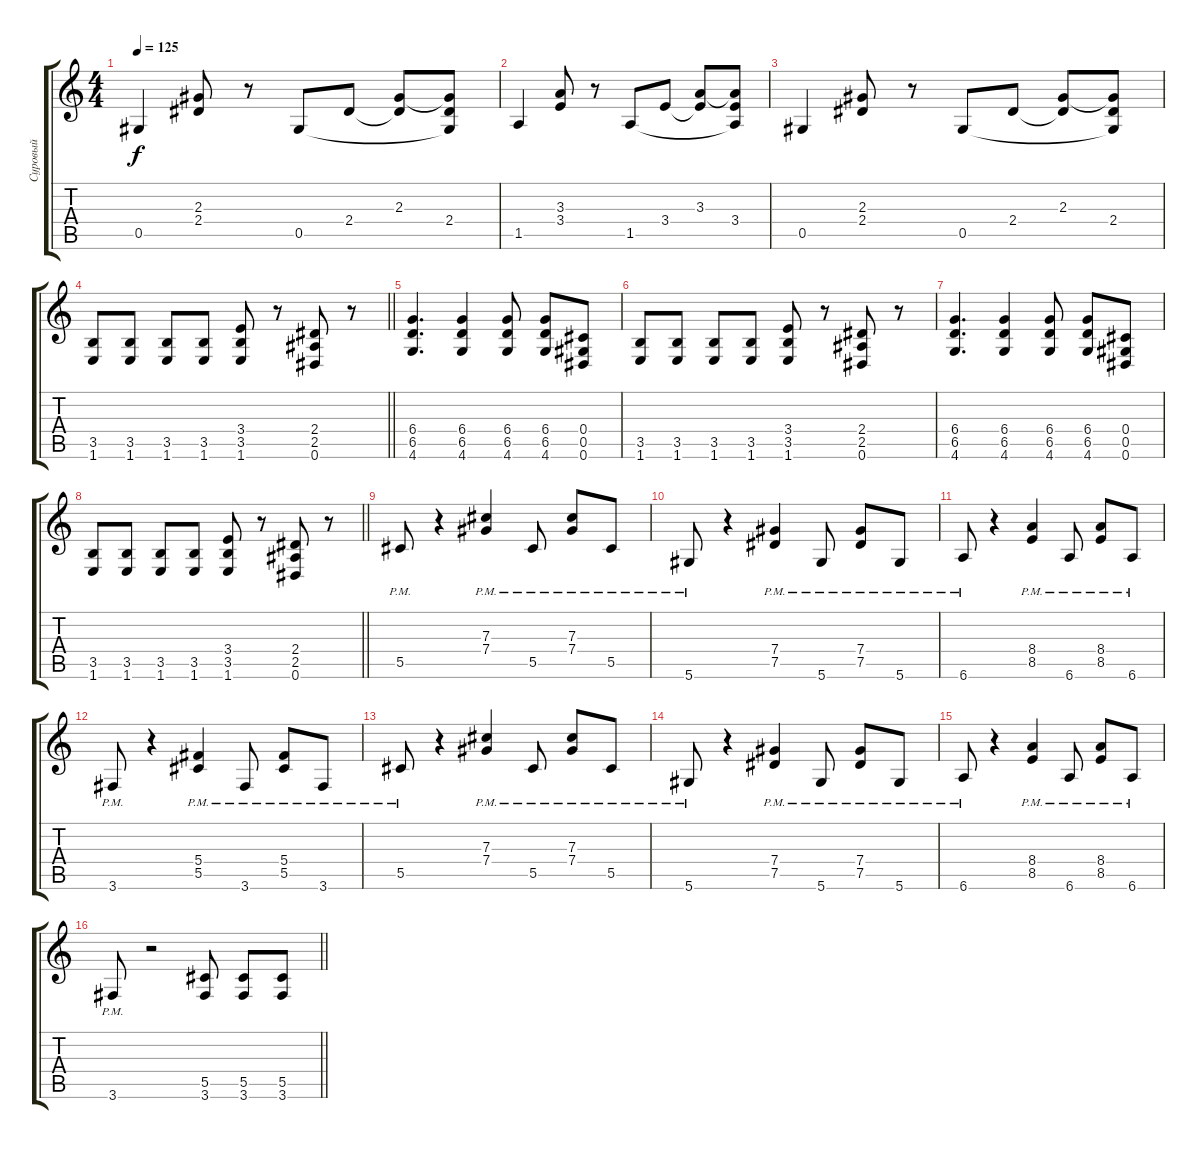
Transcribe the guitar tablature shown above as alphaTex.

\track ("Суровый" "Суровый") {instrument overdrivenguitar}
\staff {score tabs}
\tuning (Eb4 Bb3 Gb3 Db3 Ab2 Eb2) {hide}
\ts (4 4)
\tempo 125
\clef g2
\ks c
0.5.4{dy f} (2.3 2.4).8 r.8 0.5.8 2.4.8 (2.3 2.4{t}).8 (2.3{t} 2.4 0.5{t}).8 |
1.5.4 (3.3 3.4).8 r.8 1.5.8 3.4.8 (3.3 3.4{t}).8 (3.3{t} 3.4 1.5{t}).8 |
0.5.4 (2.3 2.4).8 r.8 0.5.8 2.4.8 (2.3 2.4{t}).8 (2.3{t} 2.4 0.5{t}).8 |
\barLineRight lightlight
(3.5 1.6).8 (3.5 1.6).8 (3.5 1.6).8 (3.5 1.6).8 (3.4 3.5 1.6).8 r.8 (2.4 2.5 0.6).8 r.8 |
(6.4 6.5 4.6).4{d} (6.4 6.5 4.6).4 (6.4 6.5 4.6).8 (6.4 6.5 4.6).8 (0.4 0.5 0.6).8 |
(3.5 1.6).8 (3.5 1.6).8 (3.5 1.6).8 (3.5 1.6).8 (3.4 3.5 1.6).8 r.8 (2.4 2.5 0.6).8 r.8 |
(6.4 6.5 4.6).4{d} (6.4 6.5 4.6).4 (6.4 6.5 4.6).8 (6.4 6.5 4.6).8 (0.4 0.5 0.6).8 |
\barLineRight lightlight
(3.5 1.6).8 (3.5 1.6).8 (3.5 1.6).8 (3.5 1.6).8 (3.4 3.5 1.6).8 r.8 (2.4 2.5 0.6).8 r.8 |
5.5{pm}.8 r.4 (7.3{pm} 7.4{pm}).4 5.5{pm}.8 (7.3{pm} 7.4{pm}).8 5.5{pm}.8 |
5.6{pm}.8 r.4 (7.4{pm} 7.5{pm}).4 5.6{pm}.8 (7.4{pm} 7.5{pm}).8 5.6{pm}.8 |
6.6{pm}.8 r.4 (8.4{pm} 8.5{pm}).4 6.6{pm}.8 (8.4{pm} 8.5{pm}).8 6.6{pm}.8 |
3.6{pm}.8 r.4 (5.4{pm} 5.5{pm}).4 3.6{pm}.8 (5.4{pm} 5.5{pm}).8 3.6{pm}.8 |
5.5{pm}.8 r.4 (7.3{pm} 7.4{pm}).4 5.5{pm}.8 (7.3{pm} 7.4{pm}).8 5.5{pm}.8 |
5.6{pm}.8 r.4 (7.4{pm} 7.5{pm}).4 5.6{pm}.8 (7.4{pm} 7.5{pm}).8 5.6{pm}.8 |
6.6{pm}.8 r.4 (8.4{pm} 8.5{pm}).4 6.6{pm}.8 (8.4{pm} 8.5{pm}).8 6.6{pm}.8 |
\barLineRight lightlight
3.6{pm}.8 r.2 (5.5 3.6).8 (5.5 3.6).8 (5.5 3.6).8
